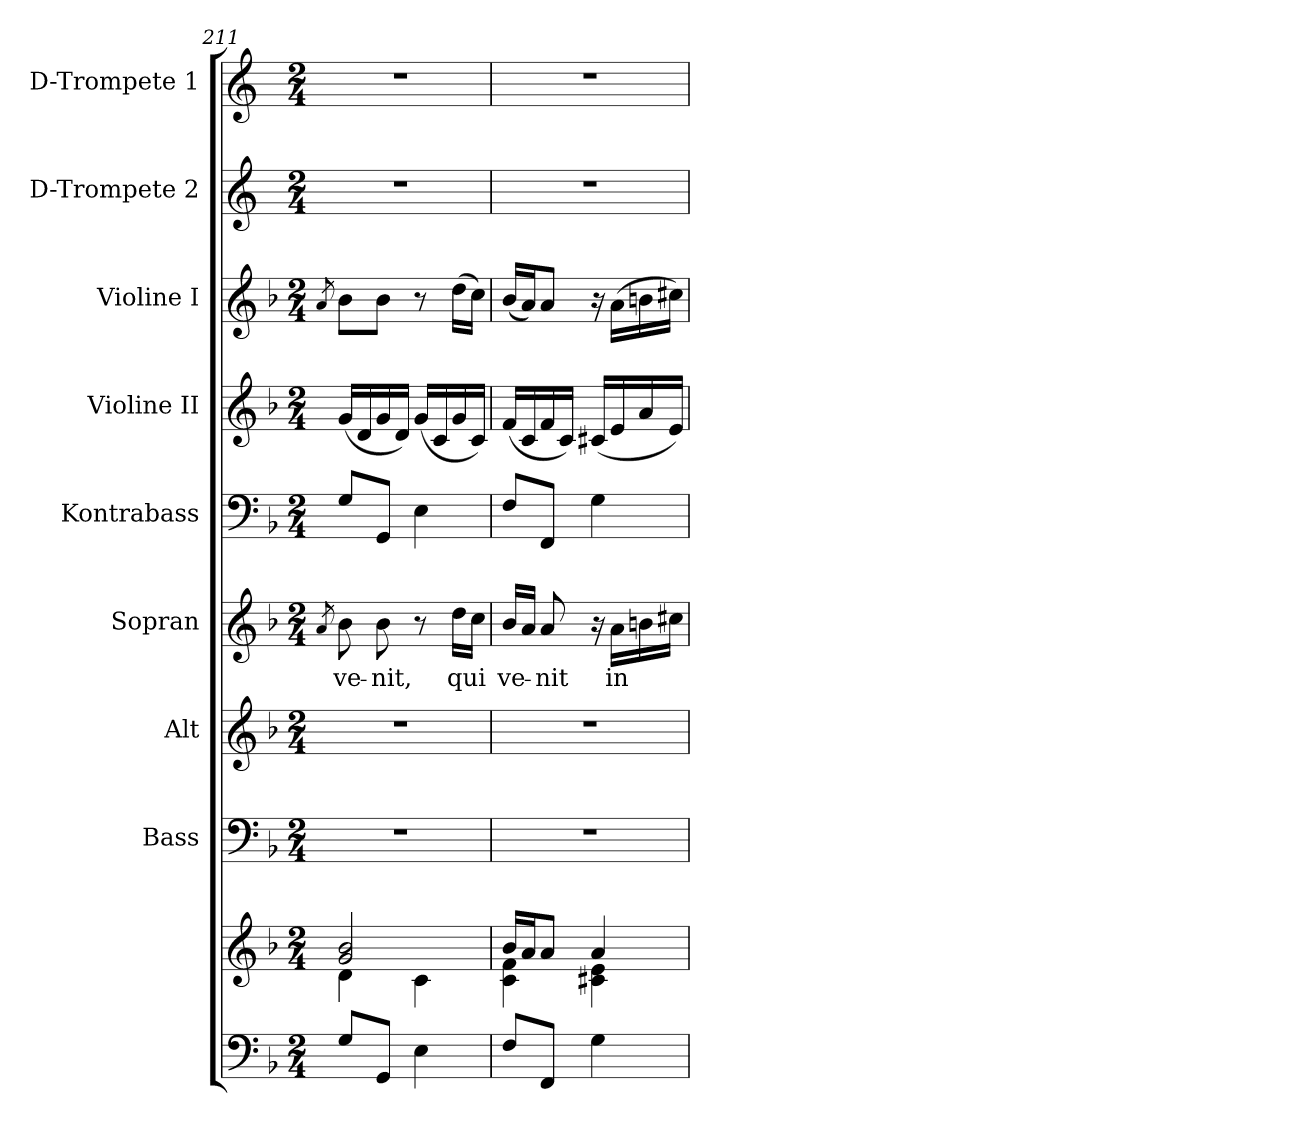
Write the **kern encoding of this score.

**kern	**kern	**kern	**kern	**kern	**text	**kern	**kern	**kern	**kern	**kern
*part9	*part9	*part8	*part7	*part6	*part6	*part5	*part4	*part3	*part2	*part1
*staff10	*staff9	*staff8	*staff7	*staff6	*staff6	*staff5	*staff4	*staff3	*staff2	*staff1
*	*	*I"Bass	*I"Alt	*I"Sopran	*	*I"Kontrabass	*I"Violine II	*I"Violine I	*I"D-Trompete 2	*I"D-Trompete 1
*	*	*I'B.	*I'A.	*I'S.	*	*I'Kb.	*I'Vl. II	*I'Vl. I	*I'D Trp. 2	*I'D Trp. 1
!!LO:PB:g=z
*clefF4	*clefG2	*clefF4	*clefG2	*clefG2	*	*clefF4	*clefG2	*clefG2	*clefG2	*clefG2
*	*	*	*	*	*	*ITrd7c12	*	*	*ITrd4c7	*ITrd4c7
*k[b-]	*k[b-]	*k[b-]	*k[b-]	*k[b-]	*	*k[b-]	*k[b-]	*k[b-]	*k[b-]	*k[b-]
*F:	*F:	*F:	*F:	*F:	*	*F:	*F:	*F:	*F:	*F:
*M2/4	*M2/4	*M2/4	*M2/4	*M2/4	*	*M2/4	*M2/4	*M2/4	*M2/4	*M2/4
=211	=211	=211	=211	=211	=211	=211	=211	=211	=211	=211
.	.	.	.	8qa/	.	.	.	8qa/	.	.
*	*^	*	*	*	*	*	*	*	*	*
!	!	!	!	!	!	!LO:LY:b	!	!	!	!	!
8G/L	2g/ 2b-/	4d\	2r	2r	8b-\	ve-	8GG/L	(<16g/LL	8b-\L	2r	2r
.	.	.	.	.	.	.	.	16d/	.	.	.
!	!	!	!	!	!	!LO:LY:b	!	!	!	!	!
8GG/J	.	.	.	.	8b-\	-nit,	8GGG/J	16g/	8b-\J	.	.
.	.	.	.	.	.	.	.	16d/JJ)	.	.	.
4E\	.	4c\	.	.	8r	.	4EE\	(<16g/LL	8r	.	.
.	.	.	.	.	.	.	.	16c/	.	.	.
!	!	!	!	!	!	!LO:LY:b	!	!	!	!	!
.	.	.	.	.	16dd\LL	qui	.	16g/	(>16dd\LL	.	.
.	.	.	.	.	16cc\JJ	.	.	16c/JJ)	16cc\JJ)	.	.
=212	=212	=212	=212	=212	=212	=212	=212	=212	=212	=212	=212
!	!	!	!	!	!	!LO:LY:b	!	!	!	!	!
8F/L	16b-/LL	4c\ 4f\	2r	2r	16b-/LL	ve-	8FF/L	(<16f/LL	(<16b-/LL	2r	2r
.	16a/J	.	.	.	16a/JJ	.	.	16c/	16a/J)	.	.
!	!	!	!	!	!	!LO:LY:b	!	!	!	!	!
8FF/J	8a/J	.	.	.	8a/	-nit	8FFF/J	16f/	8a/J	.	.
.	.	.	.	.	.	.	.	16c/JJ)	.	.	.
4G\	4a/	4c#X\ 4e\	.	.	16r	.	4GG\	(<16c#X/LL	16r	.	.
!	!	!	!	!	!	!LO:LY:b	!	!	!	!	!
.	.	.	.	.	16a\LL	in	.	16e/	(>16a\LL	.	.
.	.	.	.	.	16bn\	.	.	16a/	16bn\	.	.
.	.	.	.	.	16cc#X\JJ	.	.	16e/JJ)	16cc#X\JJ)	.	.
*	*v	*v	*	*	*	*	*	*	*	*	*
=	=	=	=	=	=	=	=	=	=	=
*-	*-	*-	*-	*-	*-	*-	*-	*-	*-	*-
